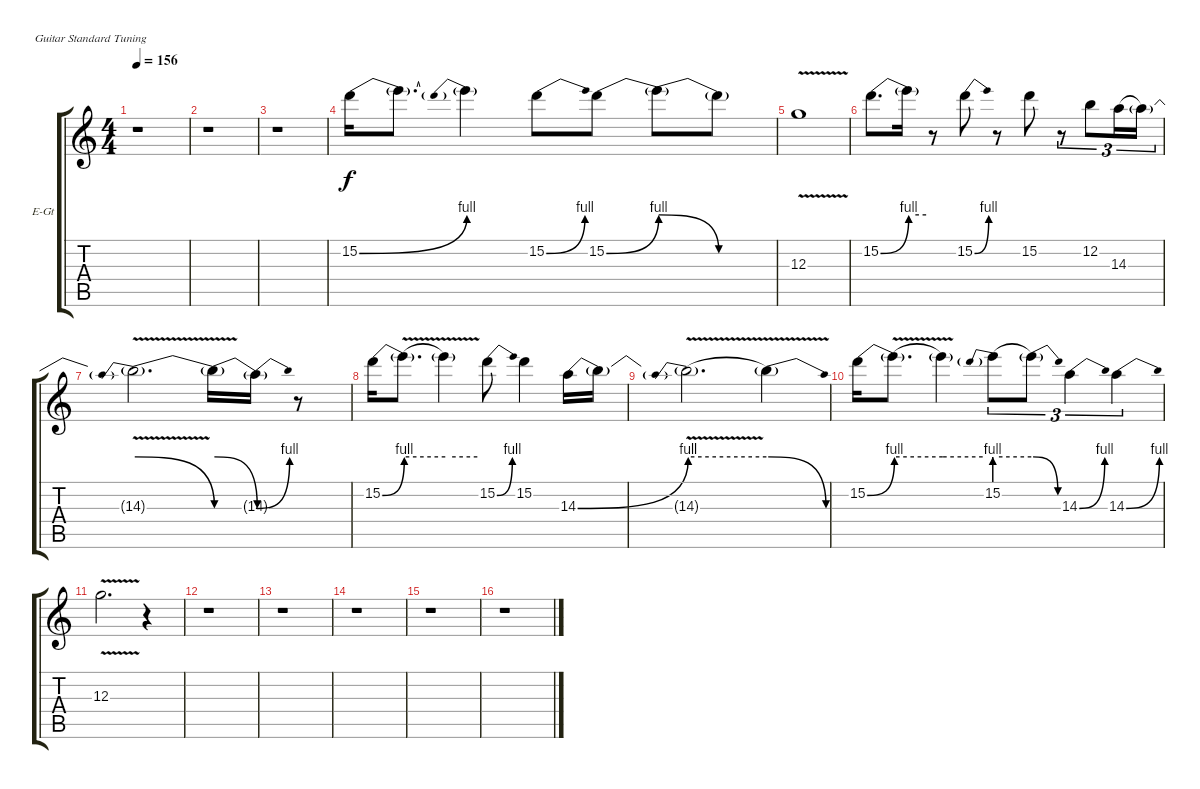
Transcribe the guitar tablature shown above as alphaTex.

\bracketExtendMode groupsimilarinstruments
\firstSystemTrackNameOrientation horizontal
\otherSystemsTrackNameOrientation horizontal
\track ("Jimi Hendrix" "E-Gt") {instrument overdrivenguitar}
\staff {score tabs}
\tuning (E4 B3 G3 D3 A2 E2)
\ts (4 4)
\tempo 156
\clef g2
\ks c
r.1{dy f} |
r.1 |
r.1 |
15.2{be (bend 0 0 60 4)}.16 15.2{t}.8{d} 15.2{be (prebend 0 4 60 4) t}.4 15.2{be (bend 0 0 60 4)}.8 15.2{be (bend 0 0 60 4)}.8 15.2{be (release 0 4 60 0) t}.8 15.2{be (hold 0 0 60 0) t}.8 |
12.3{v}.1 |
15.2{be (bend 0 0 60 4)}.8{d} 15.2{be (hold 0 4 60 4) t}.16 r.8 15.2{be (bend 0 0 60 4)}.8 r.8 15.2.8 r.8{tu (3 2)} 12.2.8{tu (3 2)} 14.3{be (hold 0 0 60 0)}.16{tu (3 2)} 14.3{t}.16{tu (3 2)} |
14.3{be (prebendrelease 0 4 60 0) v t}.2{d} 14.3{be (release 0 4 60 0) t}.16 14.3{be (bend 0 0 60 4) t}.16 r.8 |
15.2{be (bend 0 0 60 4)}.16 15.2{be (hold 0 4 60 4) v t}.8{d} 15.2{be (hold 0 4 60 4) t}.4 15.2{be (bend 0 0 60 4)}.8 15.2.4 14.3{be (bend 0 0 60 4)}.16 14.3{t}.16 |
14.3{be (prebend 0 4 60 4) v t}.2{d} 14.3{be (release 0 4 60 0) t}.4 |
15.2{be (bend 0 0 60 4)}.16 15.2{be (hold 0 4 60 4) v t}.8{d} 15.2{be (hold 0 4 60 4) t}.4 15.2{be (prebend 0 4 60 4)}.8{tu (3 2)} 15.2{be (release 0 4 60 0) t}.8{tu (3 2)} 14.3{be (bend 0 0 60 4)}.4{tu (3 2)} 14.3{be (bend 0 0 60 4)}.4{tu (3 2)} |
12.3{v}.2{d} r.4 |
r.1 |
r.1 |
r.1 |
r.1 |
r.1
